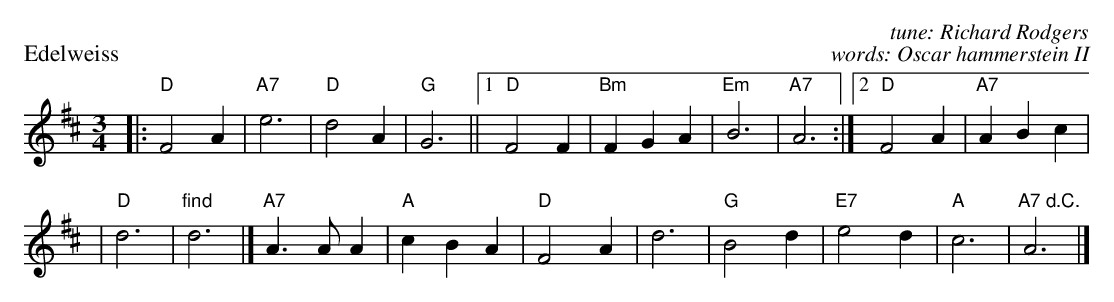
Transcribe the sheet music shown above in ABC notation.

X:1
P: Edelweiss
C: tune: Richard Rodgers
C: words: Oscar hammerstein II
M: 3/4
L: 1/4
K: D
|: "D"F2A  | "A7"e3  | "D"d2A | "G"G3 \
||1"D"F2F  | "Bm"FGA | "Em"B3  | "A7"A3 \
:|2"D"F2A  | "A7"ABc |
|  "D"d3   | "find"d3 \
|] "A7"A>AA |  "A"cBA | "D"F2A | d3 \
|  "G"B2d  | "E7"e2d |  "A"c3  | "A7 d.C."A3 |]
